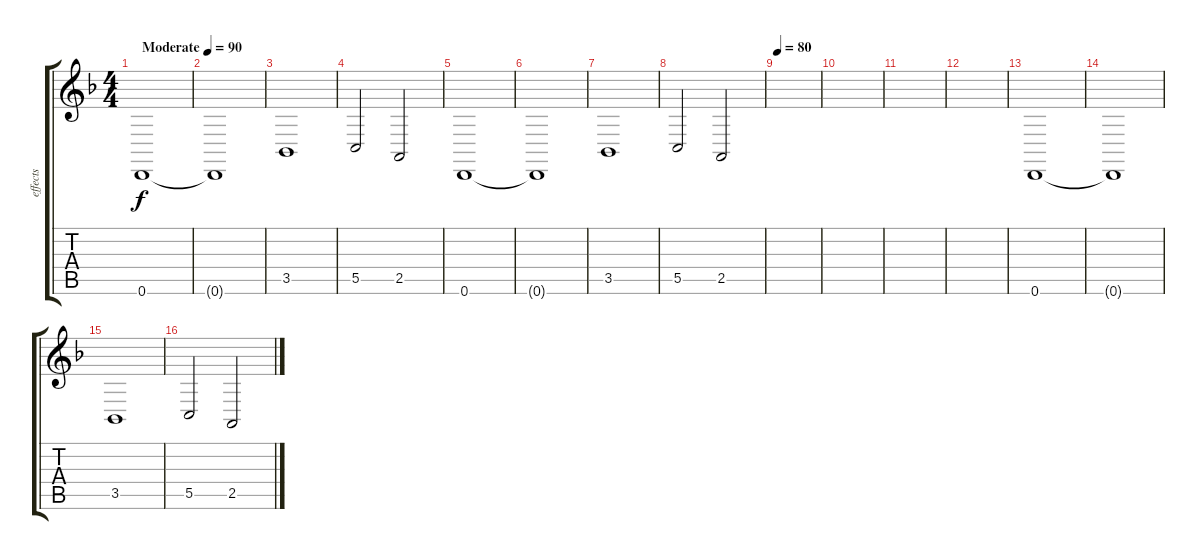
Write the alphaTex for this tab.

\track ("effects" "effects") {instrument synthstrings2}
\staff {score tabs}
\tuning (D4 A3 F3 C3 G2 D2) {hide}
\ts (4 4)
\tempo (90 "Moderate")
\clef g2
\ks dminor
0.6.1{dy f instrument synthstrings2} |
0.6{t}.1 |
3.5.1 |
5.5.2 2.5.2 |
0.6.1 |
0.6{t}.1 |
3.5.1 |
5.5.2 2.5.2 |
\tempo 80
|
|
|
|
0.6.1 |
0.6{t}.1 |
3.5.1 |
5.5.2 2.5.2
